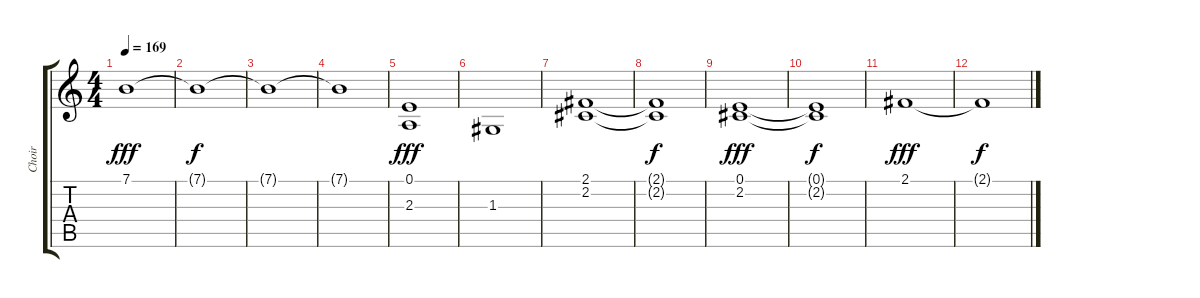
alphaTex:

\track ("Choir" "Choir") {instrument choiraahs}
\staff {score tabs}
\tuning (E4 B3 G3 D3 A2 E2) {hide}
\ts (4 4)
\tempo 169
\clef g2
\ks c
7.1.1{dy fff} |
7.1{t}.1{dy f} |
7.1{t}.1 |
7.1{t}.1 |
(0.1 2.3).1{dy fff} |
1.3.1 |
(2.1 2.2).1 |
(2.1{t} 2.2{t}).1{dy f} |
(0.1 2.2).1{dy fff} |
(0.1{t} 2.2{t}).1{dy f} |
2.1.1{dy fff} |
2.1{t}.1{dy f}
